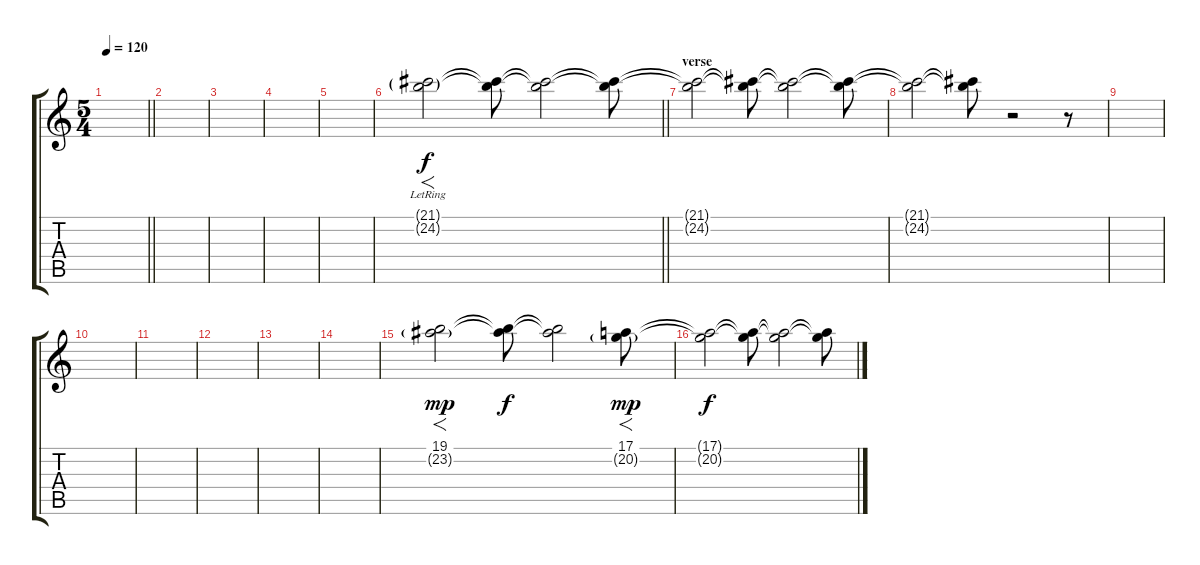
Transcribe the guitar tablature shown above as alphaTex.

\track "" {instrument stringensemble1}
\staff {score tabs}
\tuning (E4 B3 G3 D3 A2 E2) {hide}
\ts (5 4)
\tempo 120
\clef g2
\barLineRight lightlight
\ks c
|
|
|
|
|
\barLineRight lightlight
(21.1{g lr} 24.2{g}).2{f} (21.1{t} 24.2{t}).8{dy f} (21.1{t} 24.2{t}).2 (21.1{t} 24.2{t}).8 |
\section ("" "verse")
(21.1{t} 24.2{t}).2 (21.1{t} 24.2{t}).8 (21.1{t} 24.2{t}).2 (21.1{t} 24.2{t}).8 |
(21.1{t} 24.2{t}).2 (21.1{t} 24.2{t}).8 r.2 r.8 |
|
|
|
|
|
|
(19.1 23.2{g}).2{f dy mp} (19.1{t} 23.2{t}).8{dy f} (19.1{t} 23.2{t}).2 (17.1 20.2{g}).8{f dy mp} |
(17.1{t} 20.2{t}).2{dy f} (17.1{t} 20.2{t}).8 (17.1{t} 20.2{t}).2 (17.1{t} 20.2{t}).8
